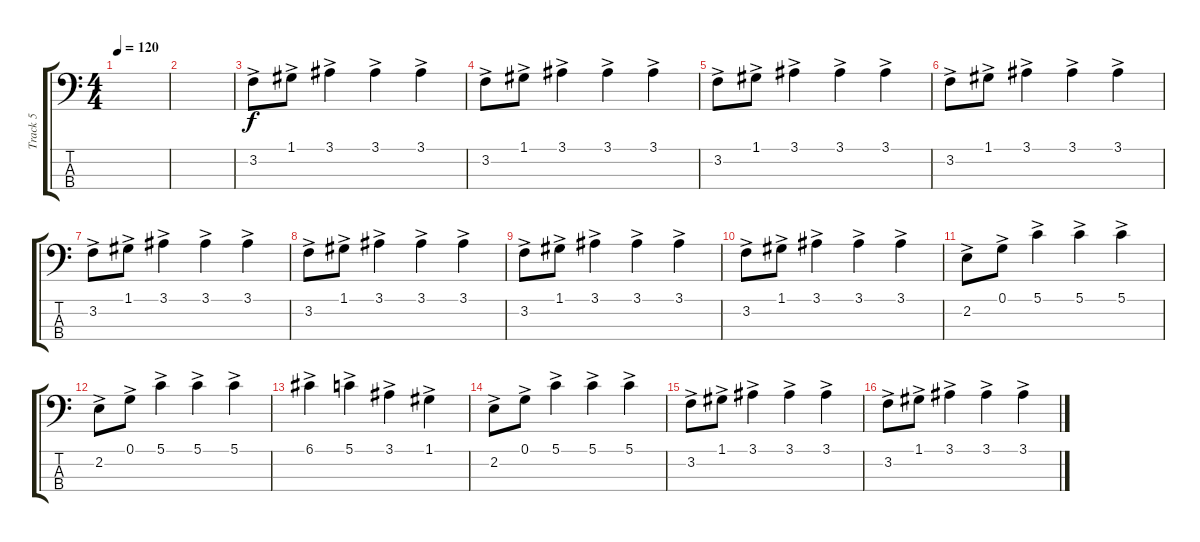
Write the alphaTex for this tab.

\track ("Track 5" "Track 5") {instrument slapbass1}
\staff {score tabs}
\tuning (G2 D2 A1 E1) {hide}
\ts (4 4)
\tempo 120
\clef f4
\ks c
|
|
3.2{ac}.8 1.1{ac}.8 3.1{ac}.4 3.1{ac}.4 3.1{ac}.4 |
3.2{ac}.8 1.1{ac}.8 3.1{ac}.4 3.1{ac}.4 3.1{ac}.4 |
3.2{ac}.8 1.1{ac}.8 3.1{ac}.4 3.1{ac}.4 3.1{ac}.4 |
3.2{ac}.8 1.1{ac}.8 3.1{ac}.4 3.1{ac}.4 3.1{ac}.4 |
3.2{ac}.8 1.1{ac}.8 3.1{ac}.4 3.1{ac}.4 3.1{ac}.4 |
3.2{ac}.8 1.1{ac}.8 3.1{ac}.4 3.1{ac}.4 3.1{ac}.4 |
3.2{ac}.8 1.1{ac}.8 3.1{ac}.4 3.1{ac}.4 3.1{ac}.4 |
3.2{ac}.8 1.1{ac}.8 3.1{ac}.4 3.1{ac}.4 3.1{ac}.4 |
2.2{ac}.8 0.1{ac}.8 5.1{ac}.4 5.1{ac}.4 5.1{ac}.4 |
2.2{ac}.8 0.1{ac}.8 5.1{ac}.4 5.1{ac}.4 5.1{ac}.4 |
6.1{ac}.4 5.1{ac}.4 3.1{ac}.4 1.1{ac}.4 |
2.2{ac}.8 0.1{ac}.8 5.1{ac}.4 5.1{ac}.4 5.1{ac}.4 |
3.2{ac}.8 1.1{ac}.8 3.1{ac}.4 3.1{ac}.4 3.1{ac}.4 |
3.2{ac}.8 1.1{ac}.8 3.1{ac}.4 3.1{ac}.4 3.1{ac}.4
